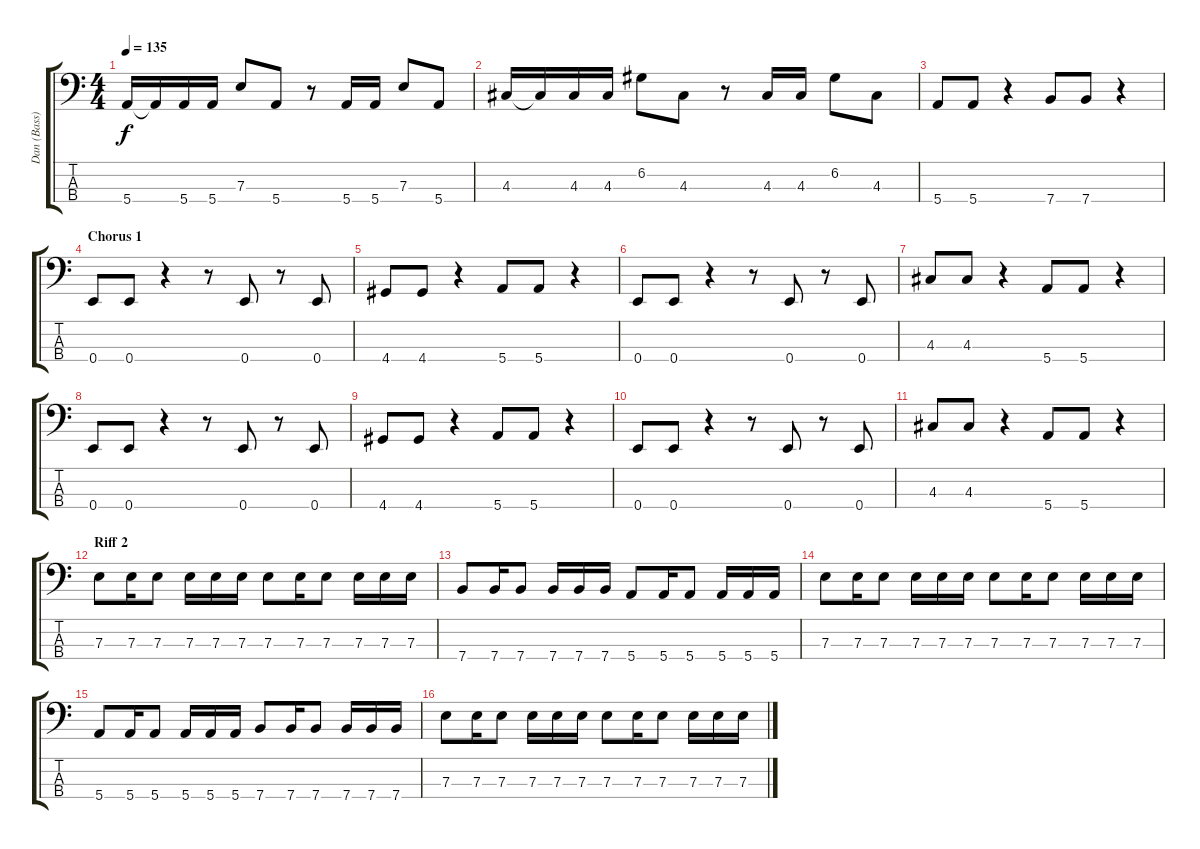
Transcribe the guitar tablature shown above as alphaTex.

\track ("Dan (Bass)" "Dan (Bass)") {instrument electricbasspick}
\staff {score tabs}
\tuning (G2 D2 A1 E1) {hide}
\ts (4 4)
\tempo 135
\clef f4
\ks c
5.4.16{dy f} 5.4{t}.16 5.4.16 5.4.16 7.3.8 5.4.8 r.8 5.4.16 5.4.16 7.3.8 5.4.8 |
4.3.16 4.3{t}.16 4.3.16 4.3.16 6.2.8 4.3.8 r.8 4.3.16 4.3.16 6.2.8 4.3.8 |
5.4.8 5.4.8 r.4 7.4.8 7.4.8 r.4 |
\section ("" "Chorus 1")
0.4.8 0.4.8 r.4 r.8 0.4.8 r.8 0.4.8 |
4.4.8 4.4.8 r.4 5.4.8 5.4.8 r.4 |
0.4.8 0.4.8 r.4 r.8 0.4.8 r.8 0.4.8 |
4.3.8 4.3.8 r.4 5.4.8 5.4.8 r.4 |
0.4.8 0.4.8 r.4 r.8 0.4.8 r.8 0.4.8 |
4.4.8 4.4.8 r.4 5.4.8 5.4.8 r.4 |
0.4.8 0.4.8 r.4 r.8 0.4.8 r.8 0.4.8 |
4.3.8 4.3.8 r.4 5.4.8 5.4.8 r.4 |
\section ("" "Riff 2")
7.3.8 7.3.16 7.3.8 7.3.16 7.3.16 7.3.16 7.3.8 7.3.16 7.3.8 7.3.16 7.3.16 7.3.16 |
7.4.8 7.4.16 7.4.8 7.4.16 7.4.16 7.4.16 5.4.8 5.4.16 5.4.8 5.4.16 5.4.16 5.4.16 |
7.3.8 7.3.16 7.3.8 7.3.16 7.3.16 7.3.16 7.3.8 7.3.16 7.3.8 7.3.16 7.3.16 7.3.16 |
5.4.8 5.4.16 5.4.8 5.4.16 5.4.16 5.4.16 7.4.8 7.4.16 7.4.8 7.4.16 7.4.16 7.4.16 |
7.3.8 7.3.16 7.3.8 7.3.16 7.3.16 7.3.16 7.3.8 7.3.16 7.3.8 7.3.16 7.3.16 7.3.16
